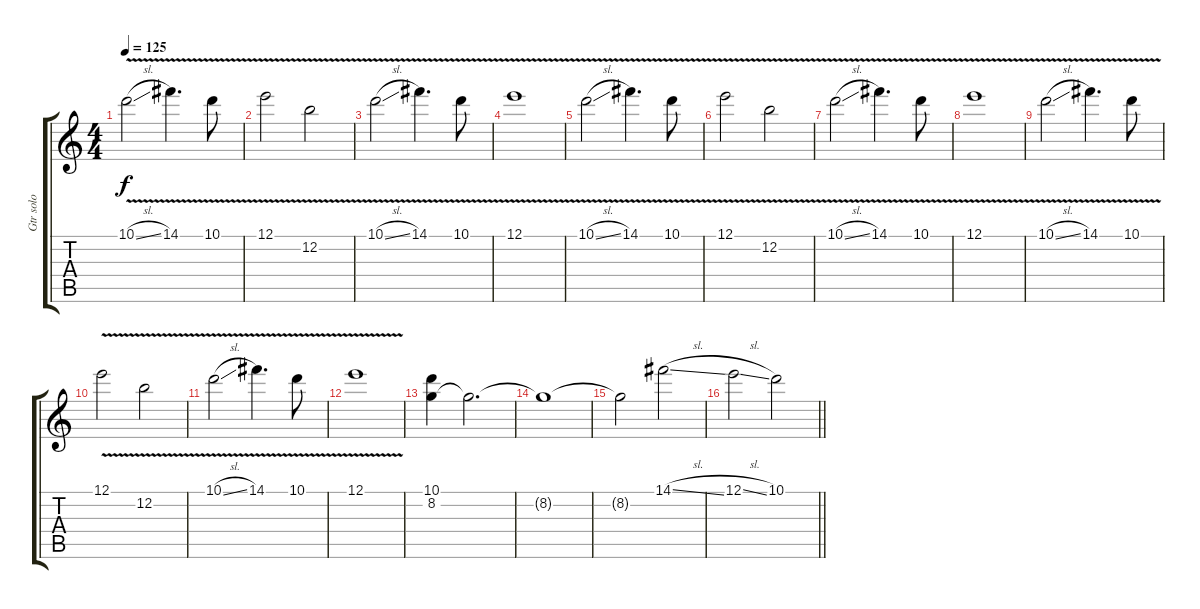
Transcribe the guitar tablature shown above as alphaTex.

\track ("Gtr solo" "Gtr solo") {instrument overdrivenguitar}
\staff {score tabs}
\tuning (E4 B3 G3 D3 A2 E2) {hide}
\ts (4 4)
\tempo 125
\clef g2
\ks c
10.1{v sl}.2{dy f} 14.1{v}.4{d} 10.1{v}.8 |
12.1{v}.2 12.2{v}.2 |
10.1{v sl}.2 14.1{v}.4{d} 10.1{v}.8 |
12.1{v}.1 |
10.1{v sl}.2 14.1{v}.4{d} 10.1{v}.8 |
12.1{v}.2 12.2{v}.2 |
10.1{v sl}.2 14.1{v}.4{d} 10.1{v}.8 |
12.1{v}.1 |
10.1{v sl}.2 14.1{v}.4{d} 10.1{v}.8 |
12.1{v}.2 12.2{v}.2 |
10.1{v sl}.2 14.1{v}.4{d} 10.1{v}.8 |
12.1{v}.1 |
(10.1 8.2).4 8.2{t}.2{d} |
8.2{t}.1 |
8.2{t}.2 14.1{sl}.2 |
\barLineRight lightlight
12.1{sl}.2 10.1.2
